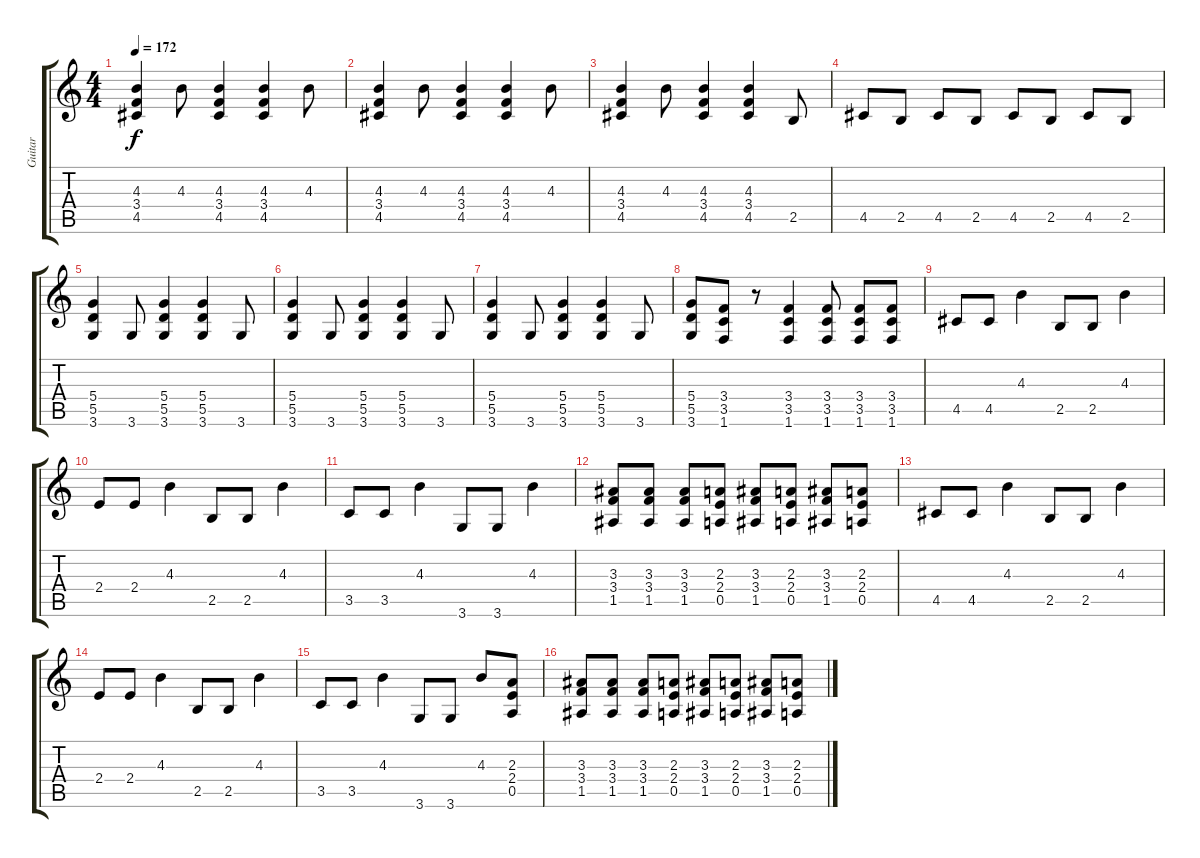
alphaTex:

\track ("Guitar" "Guitar") {instrument overdrivenguitar}
\staff {score tabs}
\tuning (E4 B3 G3 D3 A2 E2) {hide}
\ts (4 4)
\tempo 172
\clef g2
\ks c
(4.3 3.4 4.5).4{dy f} 4.3.8 (4.3 3.4 4.5).4 (4.3 3.4 4.5).4 4.3.8 |
(4.3 3.4 4.5).4 4.3.8 (4.3 3.4 4.5).4 (4.3 3.4 4.5).4 4.3.8 |
(4.3 3.4 4.5).4 4.3.8 (4.3 3.4 4.5).4 (4.3 3.4 4.5).4 2.5.8 |
4.5.8 2.5.8 4.5.8 2.5.8 4.5.8 2.5.8 4.5.8 2.5.8 |
(5.4 5.5 3.6).4 3.6.8 (5.4 5.5 3.6).4 (5.4 5.5 3.6).4 3.6.8 |
(5.4 5.5 3.6).4 3.6.8 (5.4 5.5 3.6).4 (5.4 5.5 3.6).4 3.6.8 |
(5.4 5.5 3.6).4 3.6.8 (5.4 5.5 3.6).4 (5.4 5.5 3.6).4 3.6.8 |
(5.4 5.5 3.6).8 (3.4 3.5 1.6).8 r.8 (3.4 3.5 1.6).4 (3.4 3.5 1.6).8 (3.4 3.5 1.6).8 (3.4 3.5 1.6).8 |
4.5.8 4.5.8 4.3.4 2.5.8 2.5.8 4.3.4 |
2.4.8 2.4.8 4.3.4 2.5.8 2.5.8 4.3.4 |
3.5.8 3.5.8 4.3.4 3.6.8 3.6.8 4.3.4 |
(3.3 3.4 1.5).8 (3.3 3.4 1.5).8 (3.3 3.4 1.5).8 (2.3 2.4 0.5).8 (3.3 3.4 1.5).8 (2.3 2.4 0.5).8 (3.3 3.4 1.5).8 (2.3 2.4 0.5).8 |
4.5.8 4.5.8 4.3.4 2.5.8 2.5.8 4.3.4 |
2.4.8 2.4.8 4.3.4 2.5.8 2.5.8 4.3.4 |
3.5.8 3.5.8 4.3.4 3.6.8 3.6.8 4.3.8 (2.3 2.4 0.5).8 |
(3.3 3.4 1.5).8 (3.3 3.4 1.5).8 (3.3 3.4 1.5).8 (2.3 2.4 0.5).8 (3.3 3.4 1.5).8 (2.3 2.4 0.5).8 (3.3 3.4 1.5).8 (2.3 2.4 0.5).8
